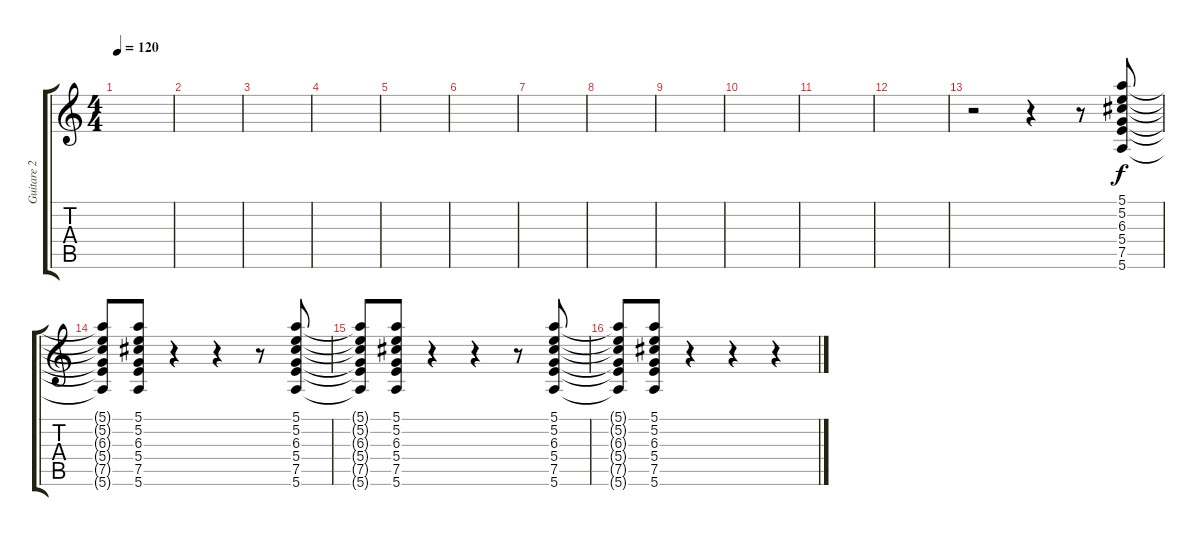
\track ("Guitare 2" "Guitare 2") {instrument overdrivenguitar}
\staff {score tabs}
\tuning (E4 B3 G3 D3 A2 E2) {hide}
\ts (4 4)
\tempo 120
\clef g2
\ks c
|
|
|
|
|
|
|
|
|
|
|
|
r.2 r.4 r.8 (5.1 5.2 6.3 5.4 7.5 5.6).8 |
(5.1{t} 5.2{t} 6.3{t} 5.4{t} 7.5{t} 5.6{t}).8 (5.1 5.2 6.3 5.4 7.5 5.6).8 r.4 r.4 r.8 (5.1 5.2 6.3 5.4 7.5 5.6).8 |
(5.1{t} 5.2{t} 6.3{t} 5.4{t} 7.5{t} 5.6{t}).8 (5.1 5.2 6.3 5.4 7.5 5.6).8 r.4 r.4 r.8 (5.1 5.2 6.3 5.4 7.5 5.6).8 |
(5.1{t} 5.2{t} 6.3{t} 5.4{t} 7.5{t} 5.6{t}).8 (5.1 5.2 6.3 5.4 7.5 5.6).8 r.4 r.4 r.4
